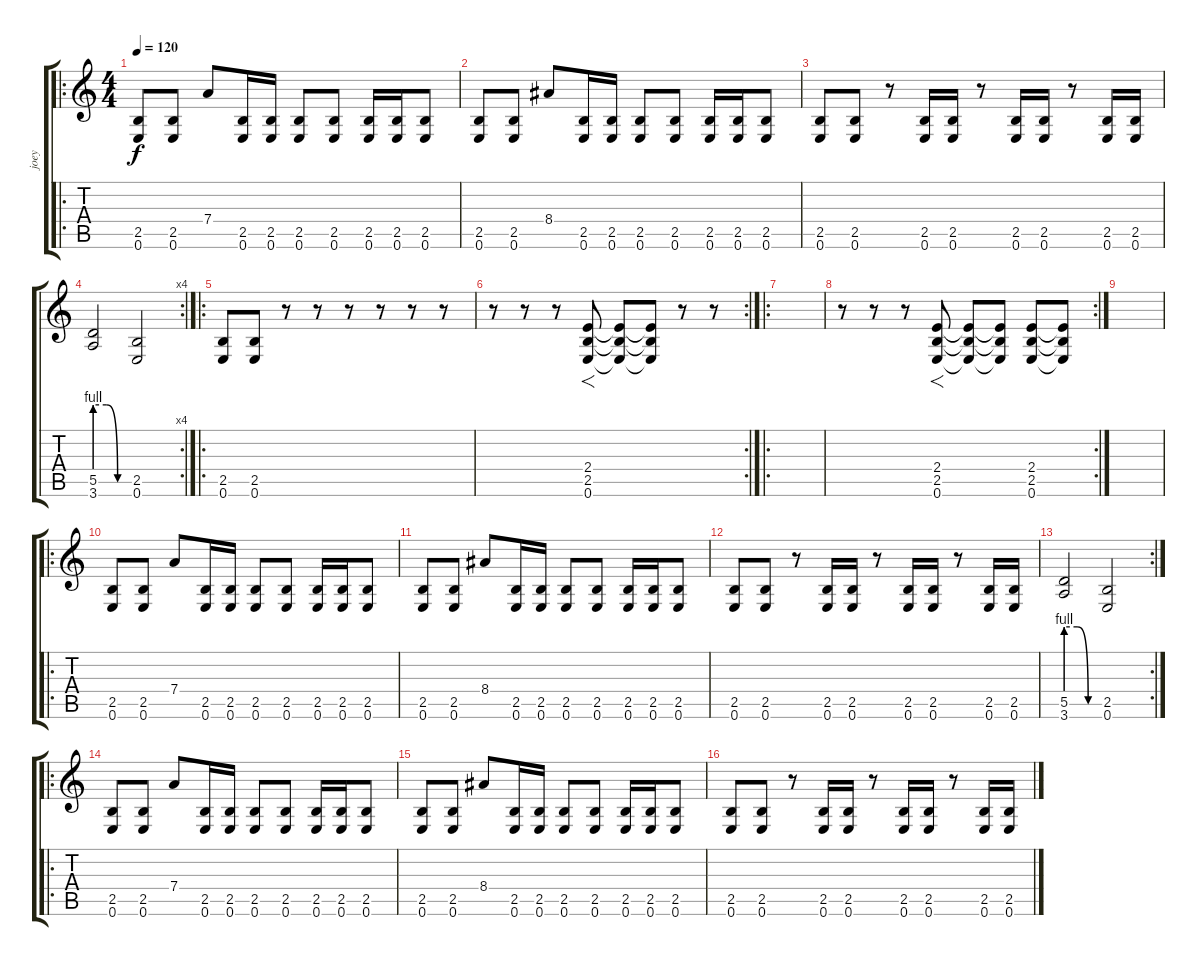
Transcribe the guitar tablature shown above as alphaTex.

\track ("joey" "joey") {instrument distortionguitar}
\staff {score tabs}
\tuning (E4 B3 G3 D3 A2 E2) {hide}
\ro
\ts (4 4)
\tempo 120
\clef g2
\ks c
(2.5 0.6).8{dy f} (2.5 0.6).8 7.4.8 (2.5 0.6).16 (2.5 0.6).16 (2.5 0.6).8 (2.5 0.6).8 (2.5 0.6).16 (2.5 0.6).16 (2.5 0.6).8 |
(2.5 0.6).8 (2.5 0.6).8 8.4.8 (2.5 0.6).16 (2.5 0.6).16 (2.5 0.6).8 (2.5 0.6).8 (2.5 0.6).16 (2.5 0.6).16 (2.5 0.6).8 |
(2.5 0.6).8 (2.5 0.6).8 r.8 (2.5 0.6).16 (2.5 0.6).16 r.8 (2.5 0.6).16 (2.5 0.6).16 r.8 (2.5 0.6).16 (2.5 0.6).16 |
\rc 4
(5.5 3.6{be (custom 0 4 20 4 40 0 60 0)}).2 (2.5 0.6).2 |
\ro
(2.5 0.6).8 (2.5 0.6).8 r.8 r.8 r.8 r.8 r.8 r.8 |
\rc 2
r.8 r.8 r.8 (2.4 2.5 0.6).8{f} (2.4{t} 2.5{t} 0.6{t}).8 (2.4{t} 2.5{t} 0.6{t}).8 r.8 r.8 |
\ro
|
\rc 2
r.8 r.8 r.8 (2.4 2.5 0.6).8{f} (2.4{t} 2.5{t} 0.6{t}).8 (2.4{t} 2.5{t} 0.6{t}).8 (2.4 2.5 0.6).8 (2.4{t} 2.5{t} 0.6{t}).8 |
|
\ro
(2.5 0.6).8 (2.5 0.6).8 7.4.8 (2.5 0.6).16 (2.5 0.6).16 (2.5 0.6).8 (2.5 0.6).8 (2.5 0.6).16 (2.5 0.6).16 (2.5 0.6).8 |
(2.5 0.6).8 (2.5 0.6).8 8.4.8 (2.5 0.6).16 (2.5 0.6).16 (2.5 0.6).8 (2.5 0.6).8 (2.5 0.6).16 (2.5 0.6).16 (2.5 0.6).8 |
(2.5 0.6).8 (2.5 0.6).8 r.8 (2.5 0.6).16 (2.5 0.6).16 r.8 (2.5 0.6).16 (2.5 0.6).16 r.8 (2.5 0.6).16 (2.5 0.6).16 |
\rc 2
(5.5 3.6{be (custom 0 4 20 4 40 0 60 0)}).2 (2.5 0.6).2 |
\ro
(2.5 0.6).8 (2.5 0.6).8 7.4.8 (2.5 0.6).16 (2.5 0.6).16 (2.5 0.6).8 (2.5 0.6).8 (2.5 0.6).16 (2.5 0.6).16 (2.5 0.6).8 |
(2.5 0.6).8 (2.5 0.6).8 8.4.8 (2.5 0.6).16 (2.5 0.6).16 (2.5 0.6).8 (2.5 0.6).8 (2.5 0.6).16 (2.5 0.6).16 (2.5 0.6).8 |
(2.5 0.6).8 (2.5 0.6).8 r.8 (2.5 0.6).16 (2.5 0.6).16 r.8 (2.5 0.6).16 (2.5 0.6).16 r.8 (2.5 0.6).16 (2.5 0.6).16
